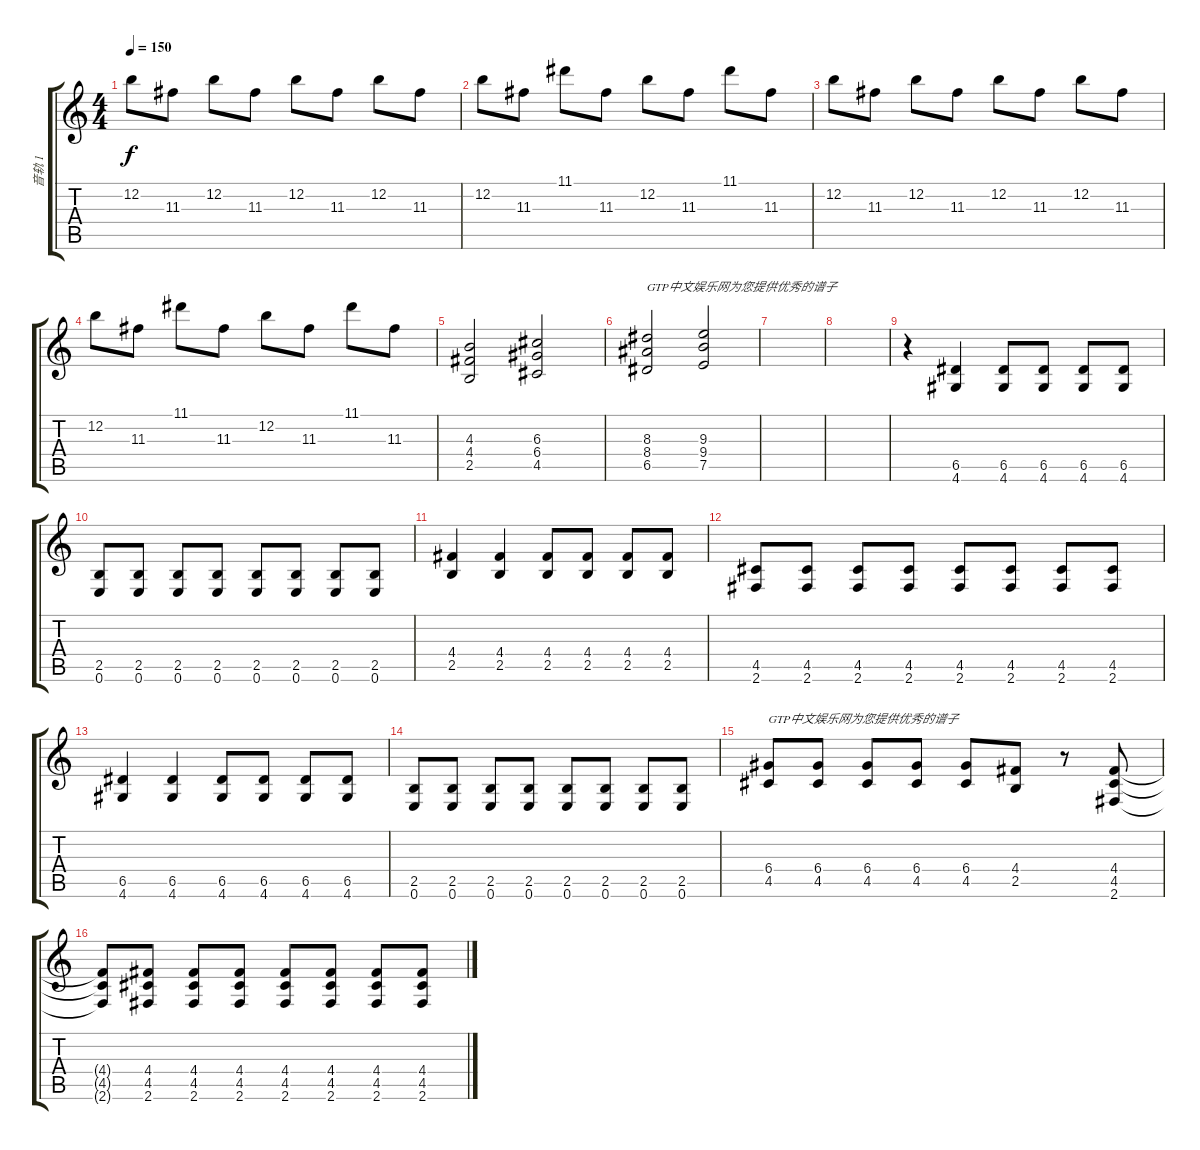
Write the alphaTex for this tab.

\track ("音轨 1" "音轨 1") {instrument distortionguitar}
\staff {score tabs}
\tuning (E4 B3 G3 D3 A2 E2) {hide}
\ts (4 4)
\tempo 150
\clef g2
\ks c
12.2.8{dy f} 11.3.8 12.2.8 11.3.8 12.2.8 11.3.8 12.2.8 11.3.8 |
12.2.8 11.3.8 11.1.8 11.3.8 12.2.8 11.3.8 11.1.8 11.3.8 |
12.2.8 11.3.8 12.2.8 11.3.8 12.2.8 11.3.8 12.2.8 11.3.8 |
12.2.8 11.3.8 11.1.8 11.3.8 12.2.8 11.3.8 11.1.8 11.3.8 |
(4.3 4.4 2.5).2 (6.3 6.4 4.5).2 |
(8.3 8.4 6.5).2{txt "GTP中文娱乐网为您提供优秀的谱子"} (9.3 9.4 7.5).2 |
|
|
r.4 (6.5 4.6).4 (6.5 4.6).8 (6.5 4.6).8 (6.5 4.6).8 (6.5 4.6).8 |
(2.5 0.6).8 (2.5 0.6).8 (2.5 0.6).8 (2.5 0.6).8 (2.5 0.6).8 (2.5 0.6).8 (2.5 0.6).8 (2.5 0.6).8 |
(4.4 2.5).4 (4.4 2.5).4 (4.4 2.5).8 (4.4 2.5).8 (4.4 2.5).8 (4.4 2.5).8 |
(4.5 2.6).8 (4.5 2.6).8 (4.5 2.6).8 (4.5 2.6).8 (4.5 2.6).8 (4.5 2.6).8 (4.5 2.6).8 (4.5 2.6).8 |
(6.5 4.6).4 (6.5 4.6).4 (6.5 4.6).8 (6.5 4.6).8 (6.5 4.6).8 (6.5 4.6).8 |
(2.5 0.6).8 (2.5 0.6).8 (2.5 0.6).8 (2.5 0.6).8 (2.5 0.6).8 (2.5 0.6).8 (2.5 0.6).8 (2.5 0.6).8 |
(6.4 4.5).8{txt "GTP中文娱乐网为您提供优秀的谱子"} (6.4 4.5).8 (6.4 4.5).8 (6.4 4.5).8 (6.4 4.5).8 (4.4 2.5).8 r.8 (4.4 4.5 2.6).8 |
(4.4{t} 4.5{t} 2.6{t}).8 (4.4 4.5 2.6).8 (4.4 4.5 2.6).8 (4.4 4.5 2.6).8 (4.4 4.5 2.6).8 (4.4 4.5 2.6).8 (4.4 4.5 2.6).8 (4.4 4.5 2.6).8
